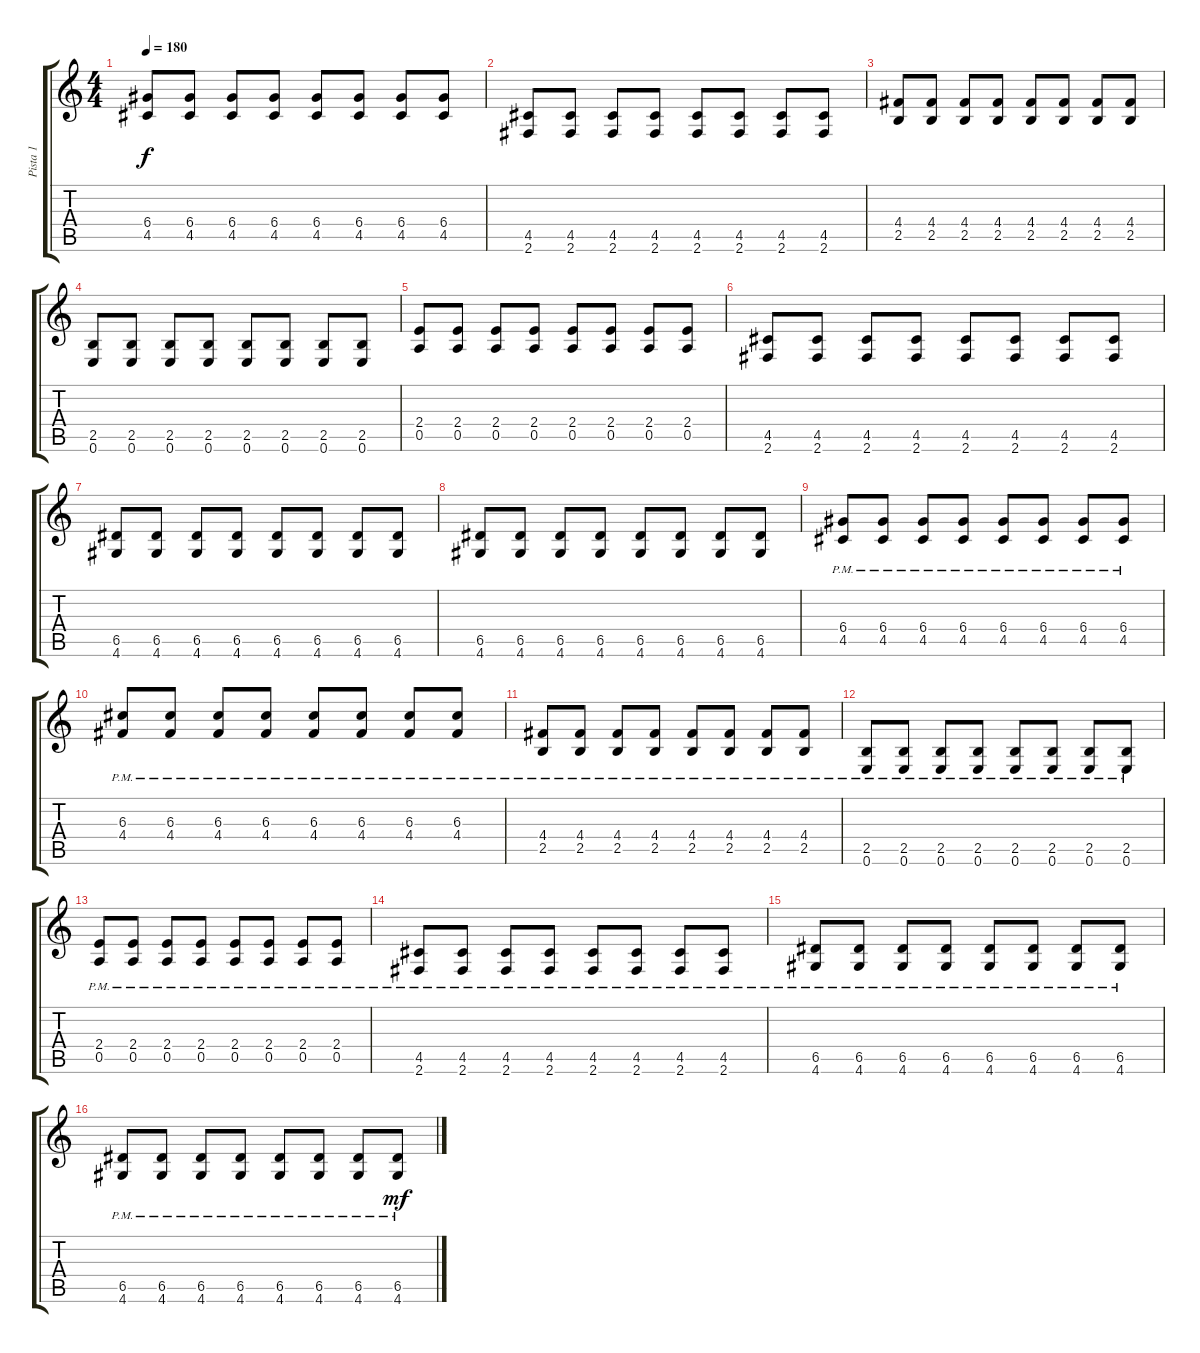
\track ("Pista 1" "Pista 1") {instrument distortionguitar}
\staff {score tabs}
\tuning (E4 B3 G3 D3 A2 E2) {hide}
\ts (4 4)
\tempo 180
\clef g2
\ks c
(6.4 4.5).8{dy f instrument distortionguitar} (6.4 4.5).8 (6.4 4.5).8 (6.4 4.5).8 (6.4 4.5).8 (6.4 4.5).8 (6.4 4.5).8 (6.4 4.5).8 |
(4.5 2.6).8 (4.5 2.6).8 (4.5 2.6).8 (4.5 2.6).8 (4.5 2.6).8 (4.5 2.6).8 (4.5 2.6).8 (4.5 2.6).8 |
(4.4 2.5).8 (4.4 2.5).8 (4.4 2.5).8 (4.4 2.5).8 (4.4 2.5).8 (4.4 2.5).8 (4.4 2.5).8 (4.4 2.5).8 |
(2.5 0.6).8 (2.5 0.6).8 (2.5 0.6).8 (2.5 0.6).8 (2.5 0.6).8 (2.5 0.6).8 (2.5 0.6).8 (2.5 0.6).8 |
(2.4 0.5).8 (2.4 0.5).8 (2.4 0.5).8 (2.4 0.5).8 (2.4 0.5).8 (2.4 0.5).8 (2.4 0.5).8 (2.4 0.5).8 |
(4.5 2.6).8 (4.5 2.6).8 (4.5 2.6).8 (4.5 2.6).8 (4.5 2.6).8 (4.5 2.6).8 (4.5 2.6).8 (4.5 2.6).8 |
(6.5 4.6).8 (6.5 4.6).8 (6.5 4.6).8 (6.5 4.6).8 (6.5 4.6).8 (6.5 4.6).8 (6.5 4.6).8 (6.5 4.6).8 |
(6.5 4.6).8 (6.5 4.6).8 (6.5 4.6).8 (6.5 4.6).8 (6.5 4.6).8 (6.5 4.6).8 (6.5 4.6).8 (6.5 4.6).8 |
(6.4{pm} 4.5{pm}).8 (6.4{pm} 4.5{pm}).8 (6.4{pm} 4.5{pm}).8 (6.4{pm} 4.5{pm}).8 (6.4{pm} 4.5{pm}).8 (6.4{pm} 4.5{pm}).8 (6.4{pm} 4.5{pm}).8 (6.4{pm} 4.5{pm}).8 |
(6.3{pm} 4.4{pm}).8 (6.3{pm} 4.4{pm}).8 (6.3{pm} 4.4{pm}).8 (6.3{pm} 4.4{pm}).8 (6.3{pm} 4.4{pm}).8 (6.3{pm} 4.4{pm}).8 (6.3{pm} 4.4{pm}).8 (6.3{pm} 4.4{pm}).8 |
(4.4{pm} 2.5{pm}).8 (4.4{pm} 2.5{pm}).8 (4.4{pm} 2.5{pm}).8 (4.4{pm} 2.5{pm}).8 (4.4{pm} 2.5{pm}).8 (4.4{pm} 2.5{pm}).8 (4.4{pm} 2.5{pm}).8 (4.4{pm} 2.5{pm}).8 |
(2.5{pm} 0.6{pm}).8 (2.5{pm} 0.6{pm}).8 (2.5{pm} 0.6{pm}).8 (2.5{pm} 0.6{pm}).8 (2.5{pm} 0.6{pm}).8 (2.5{pm} 0.6{pm}).8 (2.5{pm} 0.6{pm}).8 (2.5{pm} 0.6{pm}).8 |
(2.4{pm} 0.5{pm}).8 (2.4{pm} 0.5{pm}).8 (2.4{pm} 0.5{pm}).8 (2.4{pm} 0.5{pm}).8 (2.4{pm} 0.5{pm}).8 (2.4{pm} 0.5{pm}).8 (2.4{pm} 0.5{pm}).8 (2.4{pm} 0.5{pm}).8 |
(4.5{pm} 2.6{pm}).8 (4.5{pm} 2.6{pm}).8 (4.5{pm} 2.6{pm}).8 (4.5{pm} 2.6{pm}).8 (4.5{pm} 2.6{pm}).8 (4.5{pm} 2.6{pm}).8 (4.5{pm} 2.6{pm}).8 (4.5{pm} 2.6{pm}).8 |
(6.5{pm} 4.6{pm}).8 (6.5{pm} 4.6{pm}).8 (6.5{pm} 4.6{pm}).8 (6.5{pm} 4.6{pm}).8 (6.5{pm} 4.6{pm}).8 (6.5{pm} 4.6{pm}).8 (6.5{pm} 4.6{pm}).8 (6.5{pm} 4.6{pm}).8 |
(6.5{pm} 4.6{pm}).8 (6.5{pm} 4.6{pm}).8 (6.5{pm} 4.6{pm}).8 (6.5{pm} 4.6{pm}).8 (6.5{pm} 4.6{pm}).8 (6.5{pm} 4.6{pm}).8 (6.5{pm} 4.6{pm}).8 (6.5{pm} 4.6{pm}).8{dy mf}
